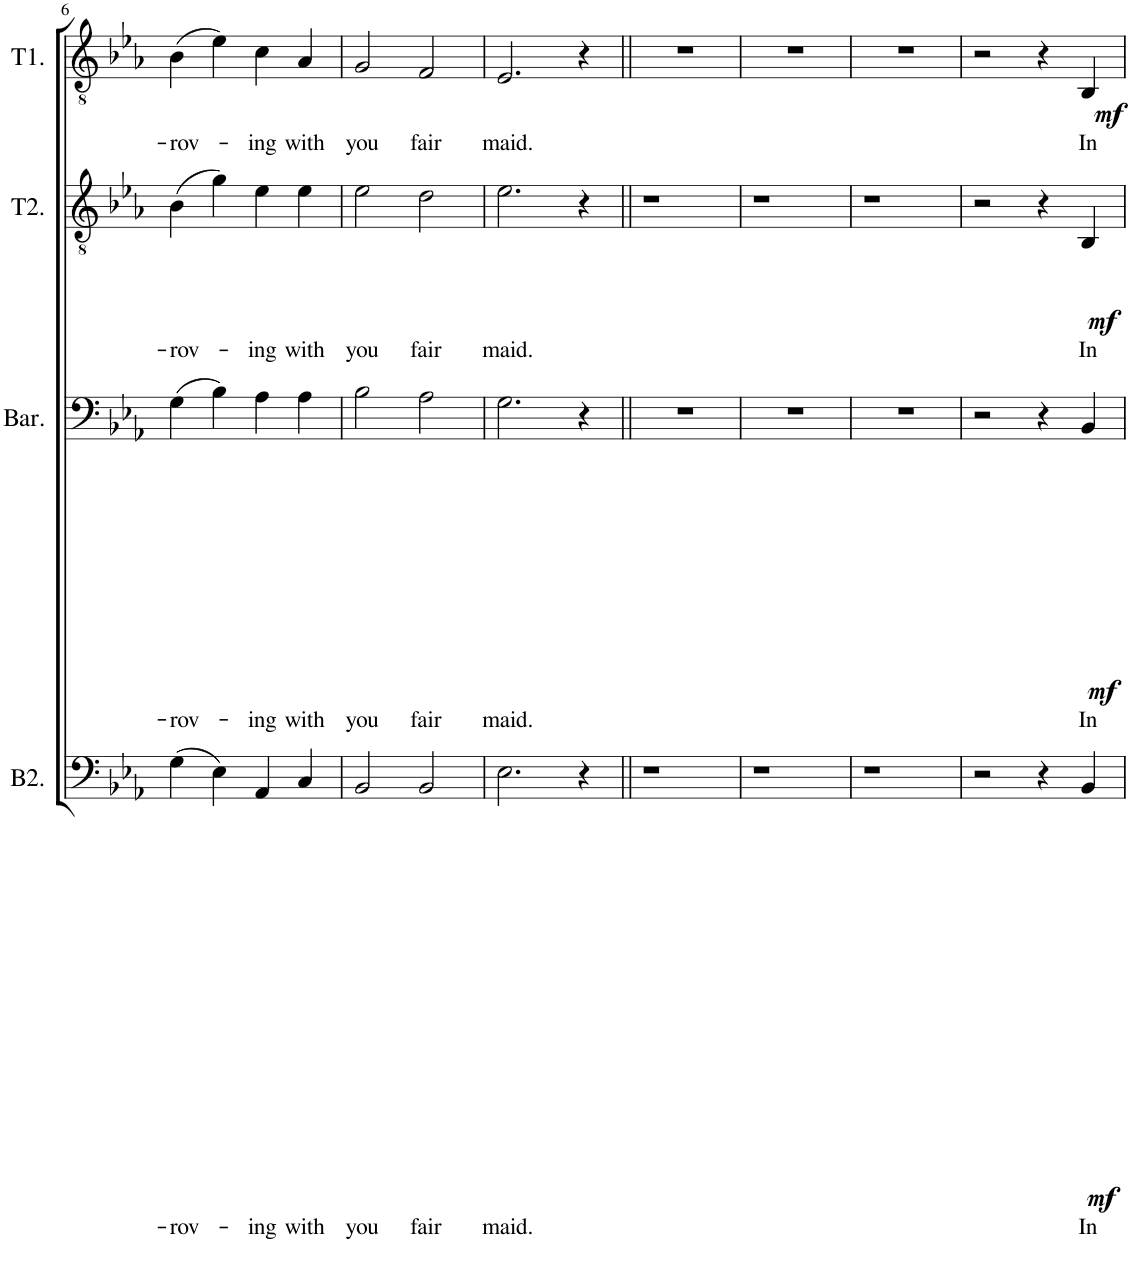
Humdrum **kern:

**kern	**text	**dynam	**kern	**text	**dynam	**kern	**text	**dynam	**kern	**text	**dynam
*part4	*part4	*part4	*part3	*part3	*part3	*part2	*part2	*part2	*part1	*part1	*part1
*staff4	*staff4	*staff4	*staff3	*staff3	*staff3	*staff2	*staff2	*staff2	*staff1	*staff1	*staff1
*I"2e Bas	*	*	*I"Bariton	*	*	*I"2e Tenor	*	*	*I"1e Tenor	*	*
*I'B2.	*	*	*I'Bar.	*	*	*I'T2.	*	*	*I'T1.	*	*
!!LO:PB:g=z
*clefF4	*	*	*clefF4	*	*	*clefGv2	*	*	*clefGv2	*	*
*k[b-e-a-]	*	*	*k[b-e-a-]	*	*	*k[b-e-a-]	*	*	*k[b-e-a-]	*	*
*M4/4	*	*	*M4/4	*	*	*M4/4	*	*	*M4/4	*	*
*met(c|)	*	*	*met(c|)	*	*	*met(c|)	*	*	*met(c|)	*	*
=6	=6	=6	=6	=6	=6	=6	=6	=6	=6	=6	=6
!	!LO:LY:b	!	!	!LO:LY:b	!	!	!LO:LY:b	!	!	!LO:LY:b	!
(4G\	-rov-	.	(4G\	-rov-	.	(4B-\	-rov-	.	(4B-\	-rov-	.
4E-\)	.	.	4B-\)	.	.	4g\)	.	.	4e-\)	.	.
!	!LO:LY:b	!	!	!LO:LY:b	!	!	!LO:LY:b	!	!	!LO:LY:b	!
4AA-/	-ing	.	4A-\	-ing	.	4e-\	-ing	.	4c\	-ing	.
!	!LO:LY:b	!	!	!LO:LY:b	!	!	!LO:LY:b	!	!	!LO:LY:b	!
4C/	with	.	4A-\	with	.	4e-\	with	.	4A-/	with	.
=7	=7	=7	=7	=7	=7	=7	=7	=7	=7	=7	=7
!	!LO:LY:b	!	!	!LO:LY:b	!	!	!LO:LY:b	!	!	!LO:LY:b	!
2BB-/	you	.	2B-\	you	.	2e-\	you	.	2G/	you	.
!	!LO:LY:b	!	!	!LO:LY:b	!	!	!LO:LY:b	!	!	!LO:LY:b	!
2BB-/	fair	.	2A-\	fair	.	2d\	fair	.	2F/	fair	.
=8	=8	=8	=8	=8	=8	=8	=8	=8	=8	=8	=8
!	!LO:LY:b	!	!	!LO:LY:b	!	!	!LO:LY:b	!	!	!LO:LY:b	!
2.E-\	maid.	.	2.G\	maid.	.	2.e-\	maid.	.	2.E-/	maid.	.
4r	.	.	4r	.	.	4r	.	.	4r	.	.
=9||	=9||	=9||	=9||	=9||	=9||	=9||	=9||	=9||	=9||	=9||	=9||
1r	.	.	1r	.	.	1r	.	.	1r	.	.
=10	=10	=10	=10	=10	=10	=10	=10	=10	=10	=10	=10
1r	.	.	1r	.	.	1r	.	.	1r	.	.
=11	=11	=11	=11	=11	=11	=11	=11	=11	=11	=11	=11
1r	.	.	1r	.	.	1r	.	.	1r	.	.
=12	=12	=12	=12	=12	=12	=12	=12	=12	=12	=12	=12
2r	.	.	2r	.	.	2r	.	.	2r	.	.
!	!	!LO:DY:b	!	!	!LO:DY:b	!	!	!LO:DY:b	!	!	!LO:DY:b
4r	.	mf	4r	.	mf	4r	.	mf	4r	.	mf
!	!LO:LY:b	!	!	!LO:LY:b	!	!	!LO:LY:b	!	!	!LO:LY:b	!
4BB-/	In	.	4BB-/	In	.	4BB-/	In	.	4BB-/	In	.
=	=	=	=	=	=	=	=	=	=	=	=
*-	*-	*-	*-	*-	*-	*-	*-	*-	*-	*-	*-
